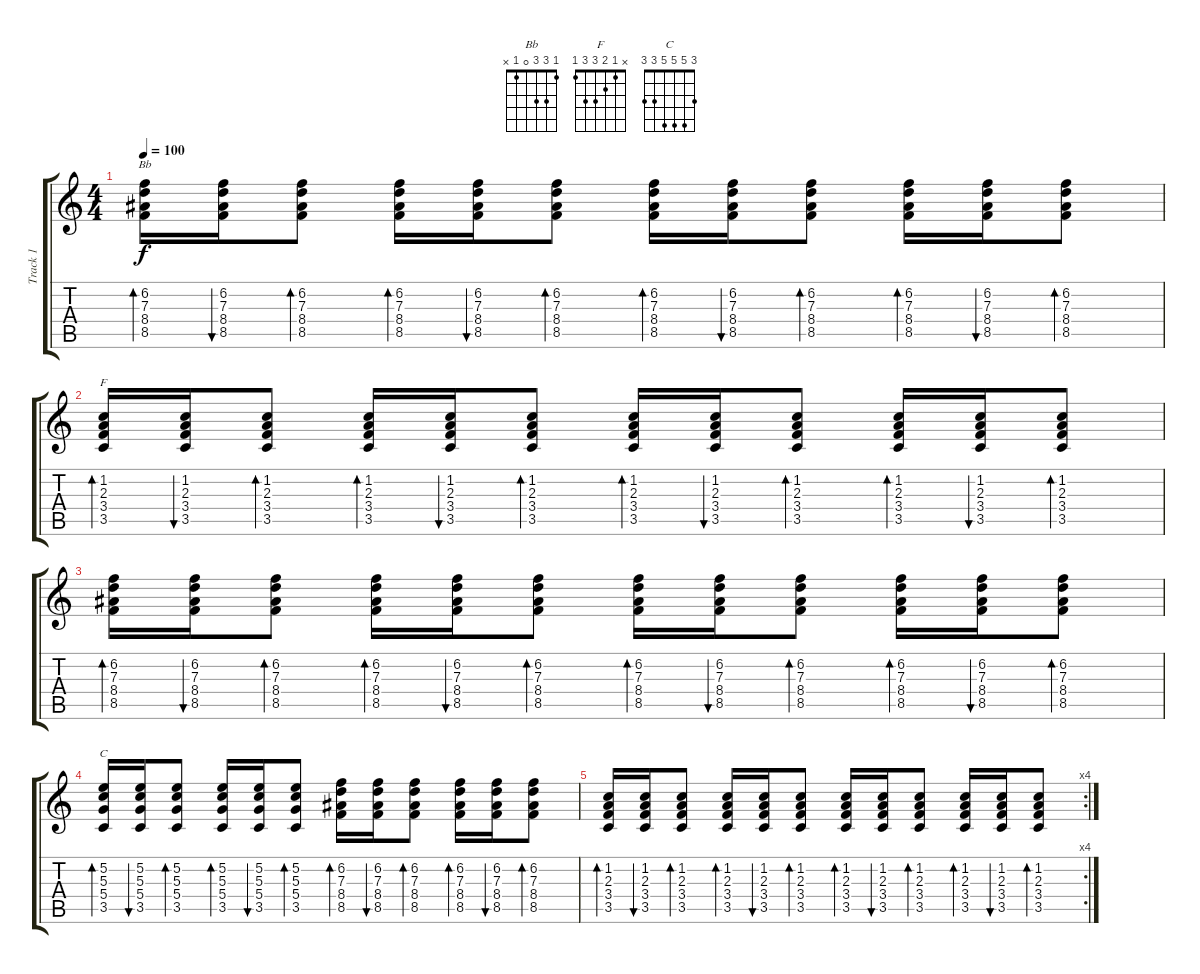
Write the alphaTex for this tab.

\track ("Track 1" "Track 1") {instrument acousticguitarnylon}
\staff {score tabs}
\tuning (E4 B3 G3 D3 A2 E2) {hide}
\chord ("Bb" 1 3 3 0 1 x)
\chord ("F" x 1 2 3 3 1)
\chord ("C" 3 5 5 5 3 3)
\ts (4 4)
\tempo 100
\clef g2
\ks c
(6.2 7.3 8.4 8.5).16{bd 60 ch "Bb" dy f} (6.2 7.3 8.4 8.5).16{bu 60} (6.2 7.3 8.4 8.5).8{bd 60} (6.2 7.3 8.4 8.5).16{bd 60} (6.2 7.3 8.4 8.5).16{bu 60} (6.2 7.3 8.4 8.5).8{bd 60} (6.2 7.3 8.4 8.5).16{bd 60} (6.2 7.3 8.4 8.5).16{bu 60} (6.2 7.3 8.4 8.5).8{bd 60} (6.2 7.3 8.4 8.5).16{bd 60} (6.2 7.3 8.4 8.5).16{bu 60} (6.2 7.3 8.4 8.5).8{bd 60} |
(1.2 2.3 3.4 3.5).16{bd 60 ch "F"} (1.2 2.3 3.4 3.5).16{bu 60} (1.2 2.3 3.4 3.5).8{bd 60} (1.2 2.3 3.4 3.5).16{bd 60} (1.2 2.3 3.4 3.5).16{bu 60} (1.2 2.3 3.4 3.5).8{bd 60} (1.2 2.3 3.4 3.5).16{bd 60} (1.2 2.3 3.4 3.5).16{bu 60} (1.2 2.3 3.4 3.5).8{bd 60} (1.2 2.3 3.4 3.5).16{bd 60} (1.2 2.3 3.4 3.5).16{bu 60} (1.2 2.3 3.4 3.5).8{bd 60} |
(6.2 7.3 8.4 8.5).16{bd 60} (6.2 7.3 8.4 8.5).16{bu 60} (6.2 7.3 8.4 8.5).8{bd 60} (6.2 7.3 8.4 8.5).16{bd 60} (6.2 7.3 8.4 8.5).16{bu 60} (6.2 7.3 8.4 8.5).8{bd 60} (6.2 7.3 8.4 8.5).16{bd 60} (6.2 7.3 8.4 8.5).16{bu 60} (6.2 7.3 8.4 8.5).8{bd 60} (6.2 7.3 8.4 8.5).16{bd 60} (6.2 7.3 8.4 8.5).16{bu 60} (6.2 7.3 8.4 8.5).8{bd 60} |
(5.2 5.3 5.4 3.5).16{bd 60 ch "C"} (5.2 5.3 5.4 3.5).16{bu 60} (5.2 5.3 5.4 3.5).8{bd 60} (5.2 5.3 5.4 3.5).16{bd 60} (5.2 5.3 5.4 3.5).16{bu 60} (5.2 5.3 5.4 3.5).8{bd 60} (6.2 7.3 8.4 8.5).16{bd 60} (6.2 7.3 8.4 8.5).16{bu 60} (6.2 7.3 8.4 8.5).8{bd 60} (6.2 7.3 8.4 8.5).16{bd 60} (6.2 7.3 8.4 8.5).16{bu 60} (6.2 7.3 8.4 8.5).8{bd 60} |
\rc 4
(1.2 2.3 3.4 3.5).16{bd 60} (1.2 2.3 3.4 3.5).16{bu 60} (1.2 2.3 3.4 3.5).8{bd 60} (1.2 2.3 3.4 3.5).16{bd 60} (1.2 2.3 3.4 3.5).16{bu 60} (1.2 2.3 3.4 3.5).8{bd 60} (1.2 2.3 3.4 3.5).16{bd 60} (1.2 2.3 3.4 3.5).16{bu 60} (1.2 2.3 3.4 3.5).8{bd 60} (1.2 2.3 3.4 3.5).16{bd 60} (1.2 2.3 3.4 3.5).16{bu 60} (1.2 2.3 3.4 3.5).8{bd 60}
